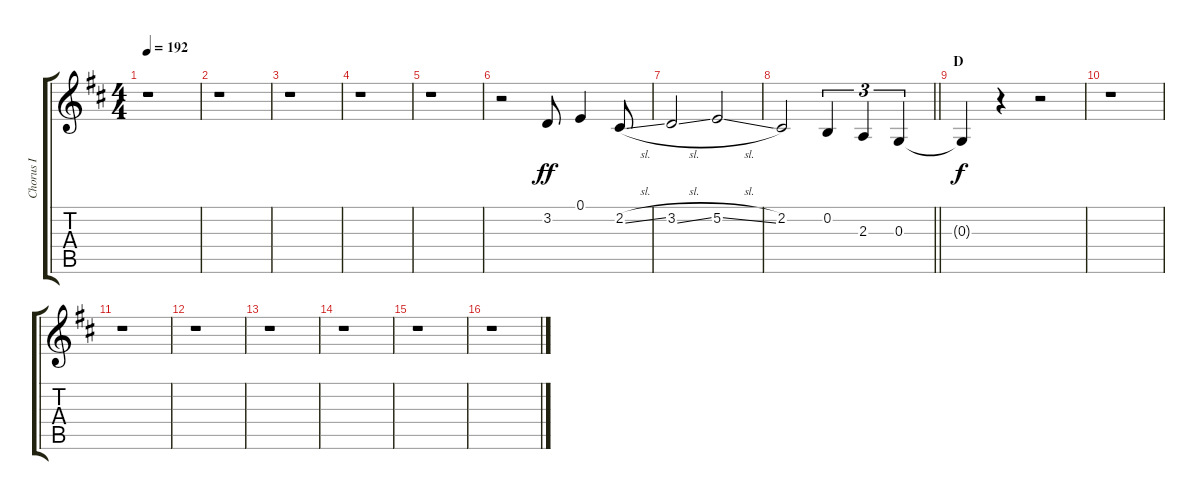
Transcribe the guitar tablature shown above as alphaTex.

\track ("Chorus I" "Chorus I") {instrument voiceoohs}
\staff {score tabs}
\tuning (E4 B3 G3 D3 A2 E2) {hide}
\ts (4 4)
\tempo 192
\clef g2
\ks d
r.1{dy ff} |
r.1 |
r.1 |
r.1 |
r.1 |
r.2 3.2.8 0.1.4 2.2{sl}.8 |
3.2{sl}.2 5.2{sl}.2 |
\barLineRight lightlight
2.2.2 0.2.4{tu (3 2)} 2.3.4{tu (3 2)} 0.3.4{tu (3 2)} |
\section ("" "D")
0.3{t}.4{dy f} r.4 r.2 |
r.1 |
r.1 |
r.1 |
r.1 |
r.1 |
r.1 |
r.1
